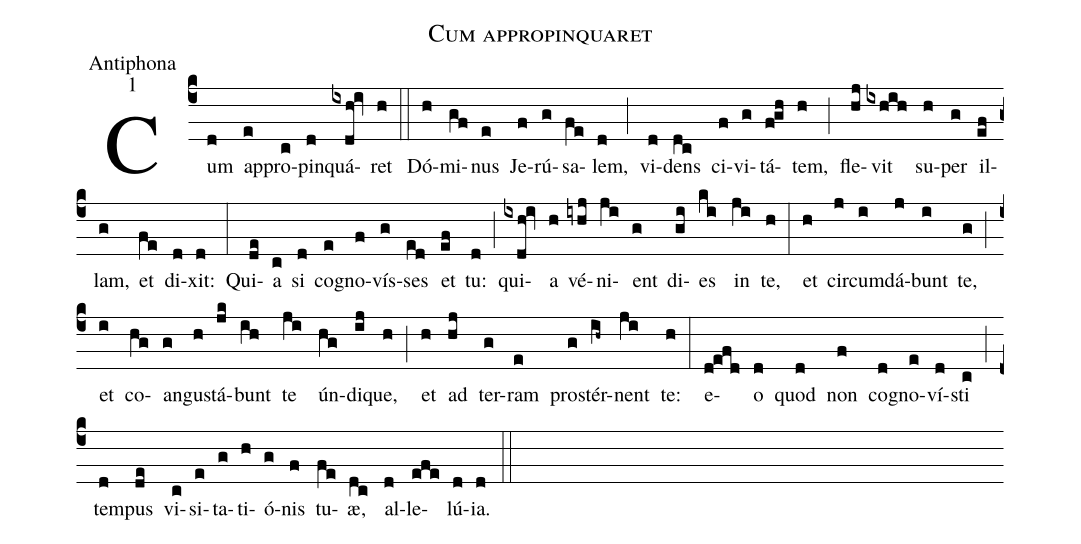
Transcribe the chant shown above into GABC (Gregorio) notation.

name:Cum appropinquaret;
office-part:Antiphona;
mode:1;
%%
(c4) Cum(d) ap(e)pro(c)pin(d)quá(ixdh!iv)ret(h) (::)
Dó(h)mi(gf)nus(e) Je(f)rú(g)sa(fe)lem,(d) (;) vi(d)dens(dc) ci(f)vi(g)tá(f!gh)tem,(h) (;) fle(hj)vit(ixhih) su(h)per(g) il(ef)lam,(g) et(fe) di(d)xit:(d) (:)
Qui(de)a(c) si(d) co(e)gno(f)vís(g)ses(ed) et(ef) tu:(d) (;) qui(ixdh!iv)a(h) vé(iyhj)ni(ji)ent(g) di(gi)es(ki) in(ji) te,(h) (:)
et(h) cir(j)cum(i)dá(j)bunt(i) te,(g) (;) et(i) co(hg)an(g)gu(h)stá(jk)bunt(ih) te(ji) ún(hg)di(ij)que,(h) (;) et(h) ad(hj) ter(g)ram(e) pro(g)stér(ih~)nent(ji) te:(h) (:)
e(d!efd)o(d) quod(d) non(f) co(d)gno(e)ví(d)sti(c) (;) tem(d)pus(de) vi(c)si(e)ta(g)ti(h)ó(g)nis(f) tu(fe)æ,(dc) al(d)le(efe)lú(d)ia.(d) (::)
